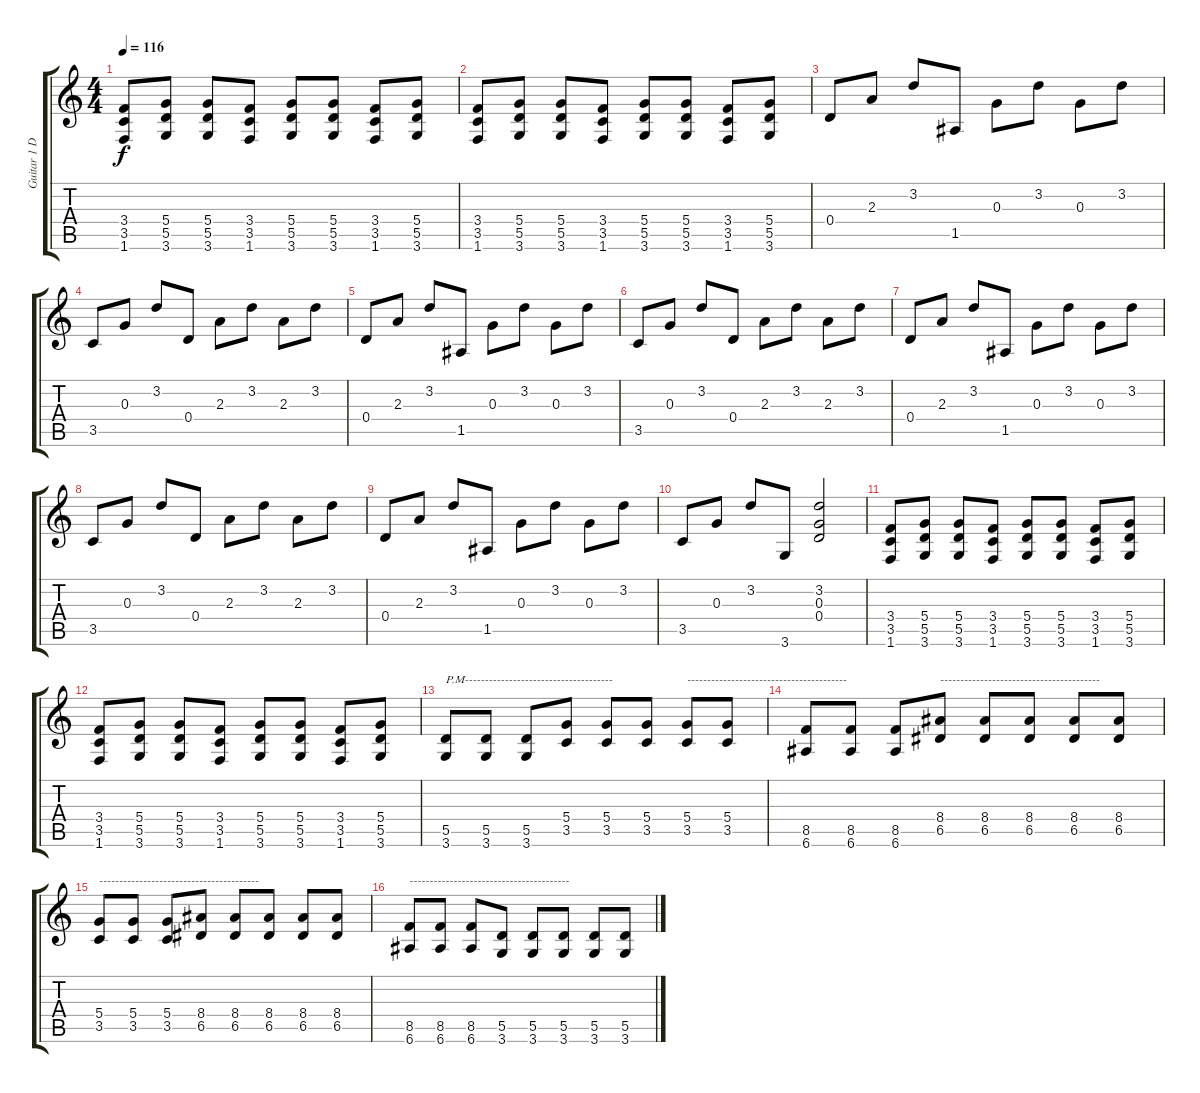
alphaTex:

\track ("Guitar 1 Dist+Solo" "Guitar 1 D") {instrument distortionguitar}
\staff {score tabs}
\tuning (E4 B3 G3 D3 A2 E2) {hide}
\ts (4 4)
\tempo 116
\clef g2
\ks c
(3.4 3.5 1.6).8{dy f instrument distortionguitar} (5.4 5.5 3.6).8 (5.4 5.5 3.6).8 (3.4 3.5 1.6).8 (5.4 5.5 3.6).8 (5.4 5.5 3.6).8 (3.4 3.5 1.6).8 (5.4 5.5 3.6).8 |
(3.4 3.5 1.6).8 (5.4 5.5 3.6).8 (5.4 5.5 3.6).8 (3.4 3.5 1.6).8 (5.4 5.5 3.6).8 (5.4 5.5 3.6).8 (3.4 3.5 1.6).8 (5.4 5.5 3.6).8 |
0.4.8 2.3.8 3.2.8 1.5.8 0.3.8 3.2.8 0.3.8 3.2.8 |
3.5.8 0.3.8 3.2.8 0.4.8 2.3.8 3.2.8 2.3.8 3.2.8 |
0.4.8 2.3.8 3.2.8 1.5.8 0.3.8 3.2.8 0.3.8 3.2.8 |
3.5.8 0.3.8 3.2.8 0.4.8 2.3.8 3.2.8 2.3.8 3.2.8 |
0.4.8 2.3.8 3.2.8 1.5.8 0.3.8 3.2.8 0.3.8 3.2.8 |
3.5.8 0.3.8 3.2.8 0.4.8 2.3.8 3.2.8 2.3.8 3.2.8 |
0.4.8 2.3.8 3.2.8 1.5.8 0.3.8 3.2.8 0.3.8 3.2.8 |
3.5.8 0.3.8 3.2.8 3.6.8 (3.2 0.3 0.4).2 |
(3.4 3.5 1.6).8 (5.4 5.5 3.6).8 (5.4 5.5 3.6).8 (3.4 3.5 1.6).8 (5.4 5.5 3.6).8 (5.4 5.5 3.6).8 (3.4 3.5 1.6).8 (5.4 5.5 3.6).8 |
(3.4 3.5 1.6).8 (5.4 5.5 3.6).8 (5.4 5.5 3.6).8 (3.4 3.5 1.6).8 (5.4 5.5 3.6).8 (5.4 5.5 3.6).8 (3.4 3.5 1.6).8 (5.4 5.5 3.6).8 |
(5.5 3.6).8{txt "P.M-------------------------------------"} (5.5 3.6).8 (5.5 3.6).8 (5.4 3.5).8 (5.4 3.5).8 (5.4 3.5).8 (5.4 3.5).8{txt "----------------------------------------"} (5.4 3.5).8 |
(8.5 6.6).8 (8.5 6.6).8 (8.5 6.6).8 (8.4 6.5).8{txt "----------------------------------------"} (8.4 6.5).8 (8.4 6.5).8 (8.4 6.5).8 (8.4 6.5).8 |
(5.4 3.5).8{txt "----------------------------------------"} (5.4 3.5).8 (5.4 3.5).8 (8.4 6.5).8 (8.4 6.5).8 (8.4 6.5).8 (8.4 6.5).8 (8.4 6.5).8 |
(8.5 6.6).8{txt "----------------------------------------"} (8.5 6.6).8 (8.5 6.6).8 (5.5 3.6).8 (5.5 3.6).8 (5.5 3.6).8 (5.5 3.6).8 (5.5 3.6).8
